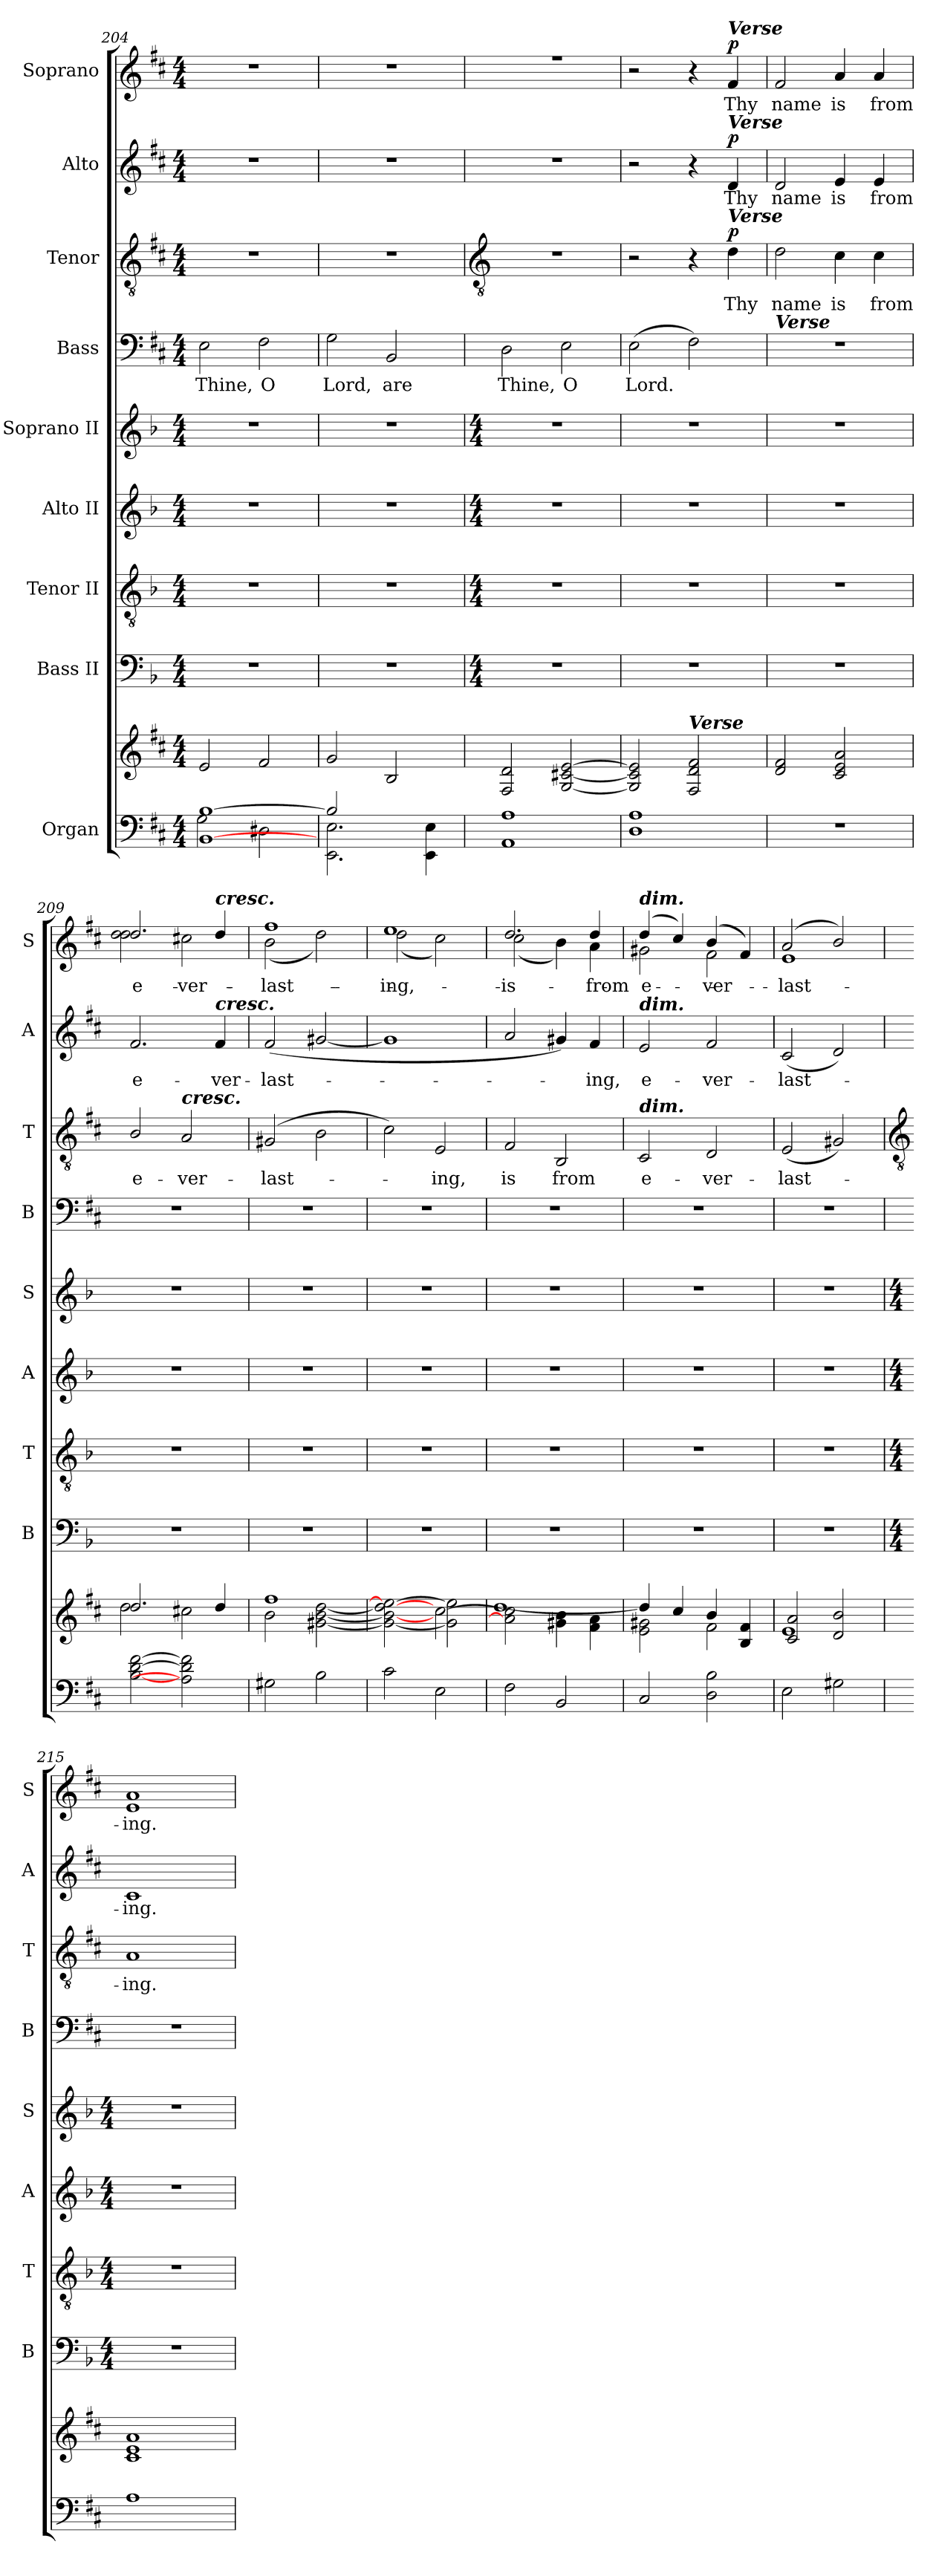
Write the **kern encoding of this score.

**kern	**kern	**kern	**kern	**kern	**kern	**kern	**text	**kern	**text	**dynam	**kern	**text	**dynam	**kern	**text	**dynam
*part9	*part9	*part8	*part7	*part6	*part5	*part4	*part4	*part3	*part3	*part3	*part2	*part2	*part2	*part1	*part1	*part1
*staff10	*staff9	*staff8	*staff7	*staff6	*staff5	*staff4	*staff4	*staff3	*staff3	*staff3	*staff2	*staff2	*staff2	*staff1	*staff1	*staff1
*I"Organ	*	*I"Bass II	*I"Tenor II	*I"Alto II	*I"Soprano II	*I"Bass	*	*I"Tenor	*	*	*I"Alto	*	*	*I"Soprano	*	*
*	*	*I'B	*I'T	*I'A	*I'S	*I'B	*	*I'T	*	*	*I'A	*	*	*I'S	*	*
*clefF4	*clefG2	*clefF4	*clefGv2	*clefG2	*clefG2	*clefF4	*	*clefGv2	*	*	*clefG2	*	*	*clefG2	*	*
*k[f#c#]	*k[f#c#]	*k[b-]	*k[b-]	*k[b-]	*k[b-]	*k[f#c#]	*	*k[f#c#]	*	*	*k[f#c#]	*	*	*k[f#c#]	*	*
*D:	*D:	*F:	*F:	*F:	*F:	*D:	*	*D:	*	*	*D:	*	*	*D:	*	*
*M4/4	*M4/4	*M4/4	*M4/4	*M4/4	*M4/4	*M4/4	*	*M4/4	*	*	*M4/4	*	*	*M4/4	*	*
=204	=204	=204	=204	=204	=204	=204	=204	=204	=204	=204	=204	=204	=204	=204	=204	=204
*^	*^	*	*	*	*	*	*	*	*	*	*	*	*	*	*	*
*	*^	*	*	*	*	*	*	*	*	*	*	*	*	*	*	*	*	*
!	!	!	!	!	!	!	!	!	!	!LO:LY:b	!	!	!	!	!	!	!	!	!
[1BB/ [1B/	2G\	1ryy	2e/	2ryy	1r	1r	1r	1r	2E	Thine,	1r	.	.	1r	.	.	1r	.	.
!	!	!	!	!	!	!	!	!	!	!LO:LY:b	!	!	!	!	!	!	!	!	!
.	2D#X\	.	2f#/	2ryy	.	.	.	.	2F#	O	.	.	.	.	.	.	.	.	.
=205	=205	=205	=205	=205	=205	=205	=205	=205	=205	=205	=205	=205	=205	=205	=205	=205	=205	=205	=205
!	!	!	!	!	!	!	!	!	!	!LO:LY:b	!	!	!	!	!	!	!	!	!
2B/]	2.EE\ 2.E\	2ryy	2g/	2ryy	1r	1r	1r	1r	2G	Lord,	1r	.	.	1r	.	.	1r	.	.
!	!	!	!	!	!	!	!	!	!	!LO:LY:b	!	!	!	!	!	!	!	!	!
4ryy	.	2ryy	2B/	2ryy	.	.	.	.	2BB	are	.	.	.	.	.	.	.	.	.
4EE\ 4E\	4ryy	.	.	.	.	.	.	.	.	.	.	.	.	.	.	.	.	.	.
*v	*v	*v	*	*	*	*	*	*	*	*	*	*	*	*	*	*	*	*	*
!!LO:LB:g=z
=206	=206	=206	=206	=206	=206	=206	=206	=206	=206	=206	=206	=206	=206	=206	=206	=206	=206
*	*	*	*	*	*	*	*	*	*clefGv2	*	*	*	*	*	*	*	*
*	*	*	*M4/4	*M4/4	*M4/4	*M4/4	*	*	*	*	*	*	*	*	*	*	*
*^	*	*	*	*	*	*	*	*	*	*	*	*	*	*	*	*	*
!	!	!	!	!	!	!	!	!	!LO:LY:b	!	!	!	!	!	!	!	!	!
*v	*v	*	*	*	*	*	*	*	*	*	*	*	*	*	*	*^	*	*
1AA 1A	2F#/ 2d/	2ryy	1r	1r	1r	1r	2D	Thine,	1r	.	.	1r	.	.	1r	1ryy	.	.
!	!	!	!	!	!	!	!	!LO:LY:b	!	!	!	!	!	!	!	!	!	!
.	[2G/ [2c#X/ [2e/	2ryy	.	.	.	.	2E	O	.	.	.	.	.	.	.	.	.	.
=207	=207	=207	=207	=207	=207	=207	=207	=207	=207	=207	=207	=207	=207	=207	=207	=207	=207	=207
!	!	!	!	!	!	!	!	!LO:LY:b	!	!	!	!	!	!	!	!	!	!
1D 1A	2G/] 2c#/] 2e/]	2ryy	1r	1r	1r	1r	(>2E\	Lord.	2r	.	.	2r	.	.	2r	2ryy	.	.
!	!LO:TX:a:Bi:t=Verse	!	!	!	!	!	!	!	!	!	!	!	!	!	!	!	!	!
.	2F#/ 2d/ 2f#/	2ryy	.	.	.	.	2F#\)	.	4r	.	.	4r	.	.	4r	2ryy	.	.
!	!	!	!	!	!	!	!	!	!	!	!	!	!	!	!LO:TX:a:Bi:t=Verse	!	!	!
!	!	!	!	!	!	!	!	!	!	!	!	!LO:TX:a:Bi:t=Verse	!	!	!	!	!	!
!	!	!	!	!	!	!	!	!	!LO:TX:a:Bi:t=Verse	!	!	!	!	!	!	!	!	!
!	!	!	!	!	!	!	!	!	!	!LO:LY:b	!LO:DY:b	!	!LO:LY:b	!LO:DY:b	!	!	!LO:LY:b	!LO:DY:b
.	.	.	.	.	.	.	.	.	4d	Thy	p	4d	Thy	p	4f#	.	Thy	p
=208	=208	=208	=208	=208	=208	=208	=208	=208	=208	=208	=208	=208	=208	=208	=208	=208	=208	=208
!	!	!	!	!	!	!	!LO:TX:a:Bi:t=Verse	!	!	!	!	!	!	!	!	!	!	!
!	!	!	!	!	!	!	!	!	!	!LO:LY:b	!	!	!LO:LY:b	!	!	!	!LO:LY:b	!
1r	2d/ 2f#/	1ryy	1r	1r	1r	1r	1r	.	2d	name	.	2d	name	.	2f#	2ryy	name	.
!	!	!	!	!	!	!	!	!	!	!LO:LY:b	!	!	!LO:LY:b	!	!	!	!LO:LY:b	!
.	2c#/ 2e/ 2a/	.	.	.	.	.	.	.	4c#	is	.	4e	is	.	4a	2ryy	is	.
!	!	!	!	!	!	!	!	!	!	!LO:LY:b	!	!	!LO:LY:b	!	!	!	!LO:LY:b	!
.	.	.	.	.	.	.	.	.	4c#	from	.	4e	from	.	4a	.	from	.
=209	=209	=209	=209	=209	=209	=209	=209	=209	=209	=209	=209	=209	=209	=209	=209	=209	=209	=209
!	!	!	!	!	!	!	!	!	!	!LO:LY:b	!	!	!LO:LY:b	!	!	!	!LO:LY:b	!
[2B [2d [2f#	2.dd/	2dd\	1r	1r	1r	1r	1r	.	2B/	e-	.	2.f#	e-	.	2.dd/	2dd\ 2dd\	e-	.
!	!	!	!	!	!	!	!	!	!LO:TX:a:Bi:t=cresc.	!	!	!	!	!	!	!	!	!
!	!	!	!	!	!	!	!	!	!	!LO:LY:b	!	!	!	!	!	!	!LO:LY:b	!
2A] 2d] 2f#]	.	2cc#X\	.	.	.	.	.	.	2A	-ver-	.	.	.	.	.	2cc#X\	-ver-	.
!	!	!	!	!	!	!	!	!	!	!	!	!	!	!	!LO:TX:a:Bi:t=cresc.	!	!	!
!	!	!	!	!	!	!	!	!	!	!	!	!LO:TX:a:Bi:t=cresc.	!	!	!	!	!	!
!	!	!	!	!	!	!	!	!	!	!	!	!	!LO:LY:b	!	!	!	!	!
.	4dd/	.	.	.	.	.	.	.	.	.	.	4f#	-ver-	.	4dd/	.	.	.
=210	=210	=210	=210	=210	=210	=210	=210	=210	=210	=210	=210	=210	=210	=210	=210	=210	=210	=210
!	!	!	!	!	!	!	!	!	!	!LO:LY:b	!	!	!LO:LY:b	!	!	!	!LO:LY:b	!
2G#X	1ff#/	2b\	1r	1r	1r	1r	1r	.	(>2G#X	-last-	.	(<2f#	-last-	.	1ff#	(<2b\	-last-	.
2B	.	[2g#X\ [2b\ [2dd\	.	.	.	.	.	.	2B	.	.	[2g#X	.	.	.	2dd\)	.	.
=211	=211	=211	=211	=211	=211	=211	=211	=211	=211	=211	=211	=211	=211	=211	=211	=211	=211	=211
!	!	!	!	!	!	!	!	!	!	!	!	!	!	!	!	!	!LO:LY:b	!
2c#	2ryy	2g#\_ 2b\_ 2dd\_ 2ee\_	1r	1r	1r	1r	1r	.	2c#)	.	.	1g#]	.	.	1ee	(<2dd\	ing,	.
!	!	!	!	!	!	!	!	!	!	!LO:LY:b	!	!	!	!	!	!	!	!
2E	[2cc#\	2g#\] 2ee\]	.	.	.	.	.	.	2E	ing,	.	.	.	.	.	2cc#\)	.	.
=212	=212	=212	=212	=212	=212	=212	=212	=212	=212	=212	=212	=212	=212	=212	=212	=212	=212	=212
!	!	!	!	!	!	!	!	!	!	!LO:LY:b	!	!	!	!	!	!	!LO:LY:b	!
2F#	2a\] 2cc#\]	[1dd/	1r	1r	1r	1r	1r	.	2F#	is	.	2a	.	.	2.dd/	(<2cc#\	is	.
!	!	!	!	!	!	!	!	!	!	!LO:LY:b	!	!	!	!	!	!	!	!
2BB	4g#X\ 4b\	.	.	.	.	.	.	.	2BB	from	.	4g#X)	.	.	.	4b\)	.	.
!	!	!	!	!	!	!	!	!	!	!	!	!	!LO:LY:b	!	!	!	!LO:LY:b	!
.	4f#\ 4a\	.	.	.	.	.	.	.	.	.	.	4f#	ing,	.	4dd/	4a\	from	.
=213	=213	=213	=213	=213	=213	=213	=213	=213	=213	=213	=213	=213	=213	=213	=213	=213	=213	=213
!	!	!	!	!	!	!	!	!	!	!	!	!	!	!	!LO:TX:a:Bi:t=dim.	!	!	!
!	!	!	!	!	!	!	!	!	!	!	!	!LO:TX:a:Bi:t=dim.	!	!	!	!	!	!
!	!	!	!	!	!	!	!	!	!LO:TX:a:Bi:t=dim.	!	!	!	!	!	!	!	!	!
!	!	!	!	!	!	!	!	!	!	!LO:LY:b	!	!	!LO:LY:b	!	!	!	!LO:LY:b	!
2C#	2e\ 2g#X\	4dd/]	1r	1r	1r	1r	1r	.	2C#	e-	.	2e	e-	.	(<4dd/	2g#X\	e-	.
.	.	4cc#/	.	.	.	.	.	.	.	.	.	.	.	.	4cc#/)	.	.	.
!	!	!	!	!	!	!	!	!	!	!LO:LY:b	!	!	!LO:LY:b	!	!	!	!LO:LY:b	!
2D 2B	2f#\	4b/	.	.	.	.	.	.	2D	-ver-	.	2f#	-ver-	.	(<4b/	2f#\	ver-	.
.	.	4B/ 4f#/	.	.	.	.	.	.	.	.	.	.	.	.	4f#)	.	.	.
=214	=214	=214	=214	=214	=214	=214	=214	=214	=214	=214	=214	=214	=214	=214	=214	=214	=214	=214
!	!	!	!	!	!	!	!	!	!	!LO:LY:b	!	!	!LO:LY:b	!	!	!	!LO:LY:b	!
2E	1e/	2c#/ 2a/	1r	1r	1r	1r	1r	.	(<2E	-last-	.	(<2c#	-last-	.	(<2a	1e\	last-	.
2G#X	.	2d/ 2b/	.	.	.	.	.	.	2G#X)	.	.	2d)	.	.	2b/)	.	.	.
*	*v	*v	*	*	*	*	*	*	*	*	*	*	*	*	*v	*v	*	*
!!LO:LB:g=z
=215	=215	=215	=215	=215	=215	=215	=215	=215	=215	=215	=215	=215	=215	=215	=215	=215
*	*	*	*	*	*	*	*	*clefGv2	*	*	*	*	*	*	*	*
*	*	*M4/4	*M4/4	*M4/4	*M4/4	*	*	*	*	*	*	*	*	*	*	*
*^	*^	*	*	*	*	*	*	*	*	*	*	*	*	*	*	*
*	*^	*	*	*	*	*	*	*	*	*	*	*	*	*	*	*	*	*
!	!	!	!	!	!	!	!	!	!	!	!	!LO:LY:b	!	!	!LO:LY:b	!	!	!LO:LY:b	!
*	*	*	*v	*v	*	*	*	*	*	*	*	*	*	*	*	*	*	*	*
1A/	1ryy	2ryy	1c# 1e 1a	1r	1r	1r	1r	1r	.	1A	ing.	.	1c#	ing.	.	1e 1a	ing.	.
.	.	2ryy	.	.	.	.	.	.	.	.	.	.	.	.	.	.	.	.
*v	*v	*v	*	*	*	*	*	*	*	*	*	*	*	*	*	*	*	*
=	=	=	=	=	=	=	=	=	=	=	=	=	=	=	=	=
*-	*-	*-	*-	*-	*-	*-	*-	*-	*-	*-	*-	*-	*-	*-	*-	*-
